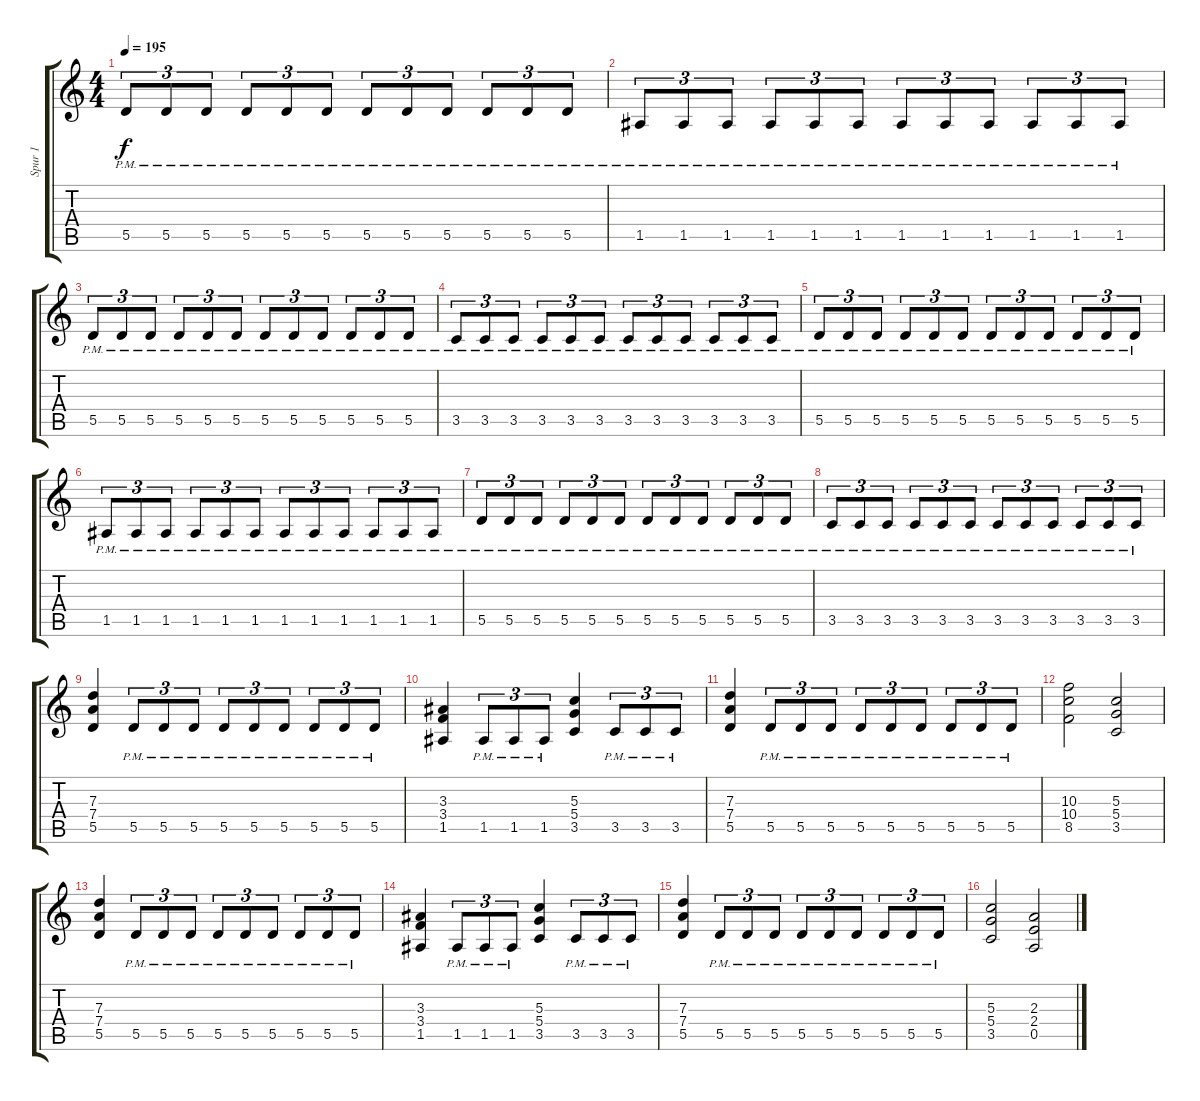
\track ("Spur 1" "Spur 1") {instrument distortionguitar}
\staff {score tabs}
\tuning (E4 B3 G3 D3 A2 E2) {hide}
\ts (4 4)
\tempo 195
\clef g2
\ks c
5.5{pm}.8{tu (3 2) dy f} 5.5{pm}.8{tu (3 2)} 5.5{pm}.8{tu (3 2)} 5.5{pm}.8{tu (3 2)} 5.5{pm}.8{tu (3 2)} 5.5{pm}.8{tu (3 2)} 5.5{pm}.8{tu (3 2)} 5.5{pm}.8{tu (3 2)} 5.5{pm}.8{tu (3 2)} 5.5{pm}.8{tu (3 2)} 5.5{pm}.8{tu (3 2)} 5.5{pm}.8{tu (3 2)} |
1.5{pm}.8{tu (3 2)} 1.5{pm}.8{tu (3 2)} 1.5{pm}.8{tu (3 2)} 1.5{pm}.8{tu (3 2)} 1.5{pm}.8{tu (3 2)} 1.5{pm}.8{tu (3 2)} 1.5{pm}.8{tu (3 2)} 1.5{pm}.8{tu (3 2)} 1.5{pm}.8{tu (3 2)} 1.5{pm}.8{tu (3 2)} 1.5{pm}.8{tu (3 2)} 1.5{pm}.8{tu (3 2)} |
5.5{pm}.8{tu (3 2)} 5.5{pm}.8{tu (3 2)} 5.5{pm}.8{tu (3 2)} 5.5{pm}.8{tu (3 2)} 5.5{pm}.8{tu (3 2)} 5.5{pm}.8{tu (3 2)} 5.5{pm}.8{tu (3 2)} 5.5{pm}.8{tu (3 2)} 5.5{pm}.8{tu (3 2)} 5.5{pm}.8{tu (3 2)} 5.5{pm}.8{tu (3 2)} 5.5{pm}.8{tu (3 2)} |
3.5{pm}.8{tu (3 2)} 3.5{pm}.8{tu (3 2)} 3.5{pm}.8{tu (3 2)} 3.5{pm}.8{tu (3 2)} 3.5{pm}.8{tu (3 2)} 3.5{pm}.8{tu (3 2)} 3.5{pm}.8{tu (3 2)} 3.5{pm}.8{tu (3 2)} 3.5{pm}.8{tu (3 2)} 3.5{pm}.8{tu (3 2)} 3.5{pm}.8{tu (3 2)} 3.5{pm}.8{tu (3 2)} |
5.5{pm}.8{tu (3 2)} 5.5{pm}.8{tu (3 2)} 5.5{pm}.8{tu (3 2)} 5.5{pm}.8{tu (3 2)} 5.5{pm}.8{tu (3 2)} 5.5{pm}.8{tu (3 2)} 5.5{pm}.8{tu (3 2)} 5.5{pm}.8{tu (3 2)} 5.5{pm}.8{tu (3 2)} 5.5{pm}.8{tu (3 2)} 5.5{pm}.8{tu (3 2)} 5.5{pm}.8{tu (3 2)} |
1.5{pm}.8{tu (3 2)} 1.5{pm}.8{tu (3 2)} 1.5{pm}.8{tu (3 2)} 1.5{pm}.8{tu (3 2)} 1.5{pm}.8{tu (3 2)} 1.5{pm}.8{tu (3 2)} 1.5{pm}.8{tu (3 2)} 1.5{pm}.8{tu (3 2)} 1.5{pm}.8{tu (3 2)} 1.5{pm}.8{tu (3 2)} 1.5{pm}.8{tu (3 2)} 1.5{pm}.8{tu (3 2)} |
5.5{pm}.8{tu (3 2)} 5.5{pm}.8{tu (3 2)} 5.5{pm}.8{tu (3 2)} 5.5{pm}.8{tu (3 2)} 5.5{pm}.8{tu (3 2)} 5.5{pm}.8{tu (3 2)} 5.5{pm}.8{tu (3 2)} 5.5{pm}.8{tu (3 2)} 5.5{pm}.8{tu (3 2)} 5.5{pm}.8{tu (3 2)} 5.5{pm}.8{tu (3 2)} 5.5{pm}.8{tu (3 2)} |
3.5{pm}.8{tu (3 2)} 3.5{pm}.8{tu (3 2)} 3.5{pm}.8{tu (3 2)} 3.5{pm}.8{tu (3 2)} 3.5{pm}.8{tu (3 2)} 3.5{pm}.8{tu (3 2)} 3.5{pm}.8{tu (3 2)} 3.5{pm}.8{tu (3 2)} 3.5{pm}.8{tu (3 2)} 3.5{pm}.8{tu (3 2)} 3.5{pm}.8{tu (3 2)} 3.5{pm}.8{tu (3 2)} |
(7.3 7.4 5.5).4 5.5{pm}.8{tu (3 2)} 5.5{pm}.8{tu (3 2)} 5.5{pm}.8{tu (3 2)} 5.5{pm}.8{tu (3 2)} 5.5{pm}.8{tu (3 2)} 5.5{pm}.8{tu (3 2)} 5.5{pm}.8{tu (3 2)} 5.5{pm}.8{tu (3 2)} 5.5{pm}.8{tu (3 2)} |
(3.3 3.4 1.5).4 1.5{pm}.8{tu (3 2)} 1.5{pm}.8{tu (3 2)} 1.5{pm}.8{tu (3 2)} (5.3 5.4 3.5).4 3.5{pm}.8{tu (3 2)} 3.5{pm}.8{tu (3 2)} 3.5{pm}.8{tu (3 2)} |
(7.3 7.4 5.5).4 5.5{pm}.8{tu (3 2)} 5.5{pm}.8{tu (3 2)} 5.5{pm}.8{tu (3 2)} 5.5{pm}.8{tu (3 2)} 5.5{pm}.8{tu (3 2)} 5.5{pm}.8{tu (3 2)} 5.5{pm}.8{tu (3 2)} 5.5{pm}.8{tu (3 2)} 5.5{pm}.8{tu (3 2)} |
(10.3 10.4 8.5).2 (5.3 5.4 3.5).2 |
(7.3 7.4 5.5).4 5.5{pm}.8{tu (3 2)} 5.5{pm}.8{tu (3 2)} 5.5{pm}.8{tu (3 2)} 5.5{pm}.8{tu (3 2)} 5.5{pm}.8{tu (3 2)} 5.5{pm}.8{tu (3 2)} 5.5{pm}.8{tu (3 2)} 5.5{pm}.8{tu (3 2)} 5.5{pm}.8{tu (3 2)} |
(3.3 3.4 1.5).4 1.5{pm}.8{tu (3 2)} 1.5{pm}.8{tu (3 2)} 1.5{pm}.8{tu (3 2)} (5.3 5.4 3.5).4 3.5{pm}.8{tu (3 2)} 3.5{pm}.8{tu (3 2)} 3.5{pm}.8{tu (3 2)} |
(7.3 7.4 5.5).4 5.5{pm}.8{tu (3 2)} 5.5{pm}.8{tu (3 2)} 5.5{pm}.8{tu (3 2)} 5.5{pm}.8{tu (3 2)} 5.5{pm}.8{tu (3 2)} 5.5{pm}.8{tu (3 2)} 5.5{pm}.8{tu (3 2)} 5.5{pm}.8{tu (3 2)} 5.5{pm}.8{tu (3 2)} |
(5.3 5.4 3.5).2 (2.3 2.4 0.5).2
